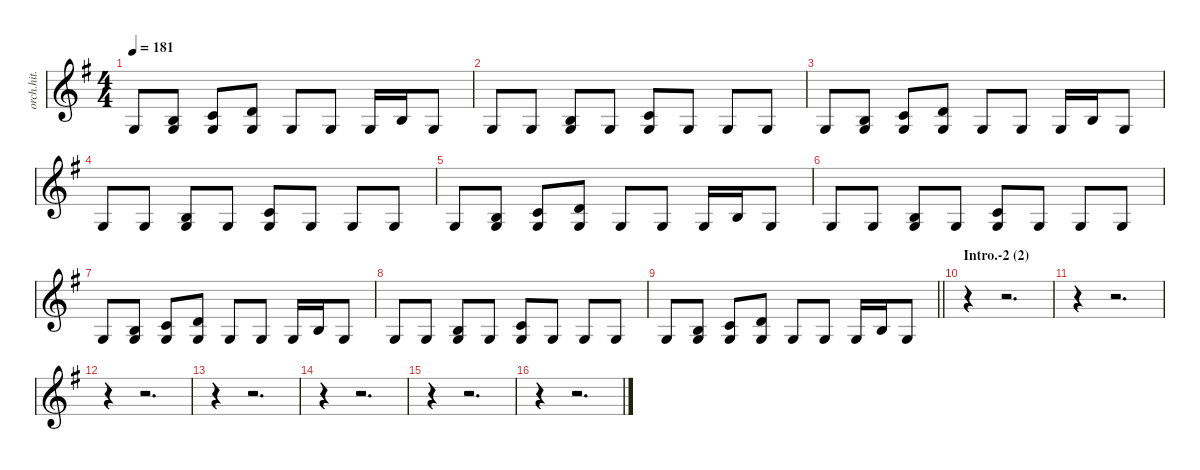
\defaultSystemsLayout 4
\hideDynamics
\bracketExtendMode nobrackets
\track ("Synth II" "orch.hit.") {instrument orchestrahit}
\staff {score}
\tuning (E4 B3 G3 D3 A2 E2)
\ts (4 4)
\tempo 181
\clef g2
\ks g
0.3{acc forcenatural}.8{dy f} (0.2{acc forcenatural} 0.3{acc forcenatural}).8 (1.2{acc forcenatural} 0.3{acc forcenatural}).8 (3.2{acc forcenatural} 0.3{acc forcenatural}).8 0.3{acc forcenatural}.8 0.3{acc forcenatural}.8 0.3{acc forcenatural}.16 0.2{acc forcenatural}.16 0.3{acc forcenatural}.8 |
0.3{acc forcenatural}.8 0.3{acc forcenatural}.8 (0.2{acc forcenatural} 0.3{acc forcenatural}).8 0.3{acc forcenatural}.8 (1.2{acc forcenatural} 0.3{acc forcenatural}).8 0.3{acc forcenatural}.8 0.3{acc forcenatural}.8 0.3{acc forcenatural}.8 |
0.3{acc forcenatural}.8 (0.2{acc forcenatural} 0.3{acc forcenatural}).8 (1.2{acc forcenatural} 0.3{acc forcenatural}).8 (3.2{acc forcenatural} 0.3{acc forcenatural}).8 0.3{acc forcenatural}.8 0.3{acc forcenatural}.8 0.3{acc forcenatural}.16 0.2{acc forcenatural}.16 0.3{acc forcenatural}.8 |
0.3{acc forcenatural}.8 0.3{acc forcenatural}.8 (0.2{acc forcenatural} 0.3{acc forcenatural}).8 0.3{acc forcenatural}.8 (1.2{acc forcenatural} 0.3{acc forcenatural}).8 0.3{acc forcenatural}.8 0.3{acc forcenatural}.8 0.3{acc forcenatural}.8 |
0.3{acc forcenatural}.8 (0.2{acc forcenatural} 0.3{acc forcenatural}).8 (1.2{acc forcenatural} 0.3{acc forcenatural}).8 (3.2{acc forcenatural} 0.3{acc forcenatural}).8 0.3{acc forcenatural}.8 0.3{acc forcenatural}.8 0.3{acc forcenatural}.16 0.2{acc forcenatural}.16 0.3{acc forcenatural}.8 |
0.3{acc forcenatural}.8 0.3{acc forcenatural}.8 (0.2{acc forcenatural} 0.3{acc forcenatural}).8 0.3{acc forcenatural}.8 (1.2{acc forcenatural} 0.3{acc forcenatural}).8 0.3{acc forcenatural}.8 0.3{acc forcenatural}.8 0.3{acc forcenatural}.8 |
0.3{acc forcenatural}.8 (0.2{acc forcenatural} 0.3{acc forcenatural}).8 (1.2{acc forcenatural} 0.3{acc forcenatural}).8 (3.2{acc forcenatural} 0.3{acc forcenatural}).8 0.3{acc forcenatural}.8 0.3{acc forcenatural}.8 0.3{acc forcenatural}.16 0.2{acc forcenatural}.16 0.3{acc forcenatural}.8 |
0.3{acc forcenatural}.8 0.3{acc forcenatural}.8 (0.2{acc forcenatural} 0.3{acc forcenatural}).8 0.3{acc forcenatural}.8 (1.2{acc forcenatural} 0.3{acc forcenatural}).8 0.3{acc forcenatural}.8 0.3{acc forcenatural}.8 0.3{acc forcenatural}.8 |
\barLineRight lightlight
0.3{acc forcenatural}.8 (0.2{acc forcenatural} 0.3{acc forcenatural}).8 (1.2{acc forcenatural} 0.3{acc forcenatural}).8 (3.2{acc forcenatural} 0.3{acc forcenatural}).8 0.3{acc forcenatural}.8 0.3{acc forcenatural}.8 0.3{acc forcenatural}.16 0.2{acc forcenatural}.16 0.3{acc forcenatural}.8 |
\section ("" "Intro.-2 (2)")
r.4 r.2{d} |
r.4 r.2{d} |
r.4 r.2{d} |
r.4 r.2{d} |
r.4 r.2{d} |
r.4 r.2{d} |
r.4 r.2{d}
